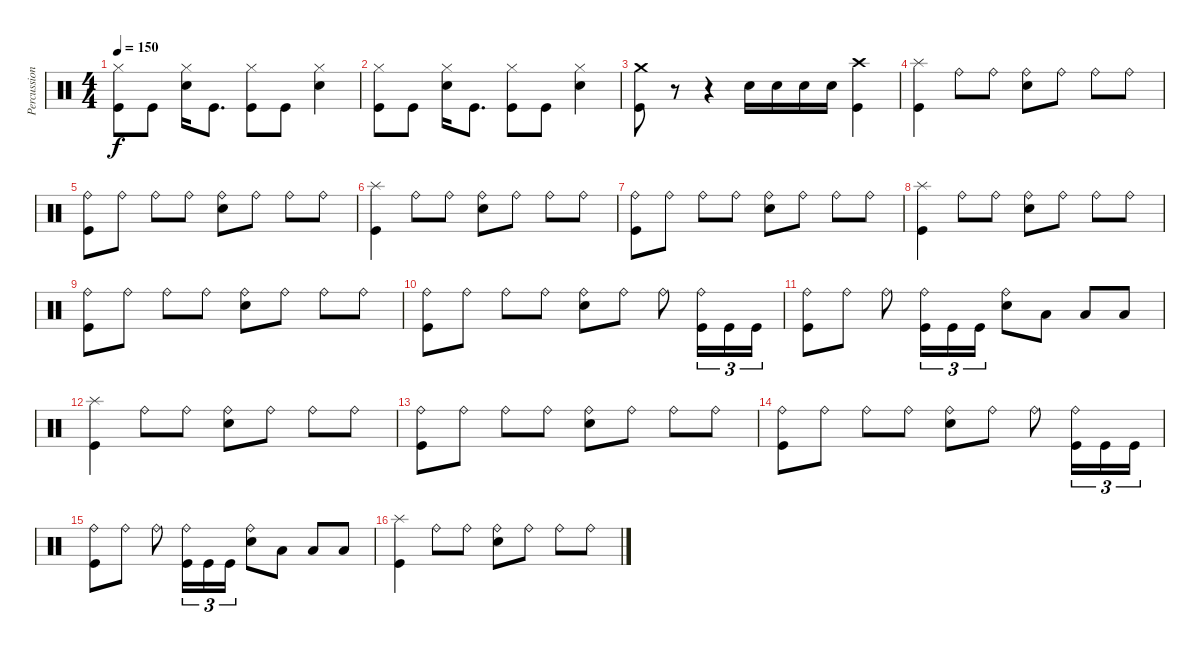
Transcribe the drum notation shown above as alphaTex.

\track ("Percussions" "Percussion") {instrument percussion}
\staff {score}
\articulation defaults
\ts (4 4)
\tempo 150
\clef neutral
\ks c
("Kick (hit)" "Hi-Hat (closed)").8{dy f} "Kick (hit)".8 ("Electric Snare (hit)" "Hi-Hat (closed)").16 "Kick (hit)".8{d} ("Kick (hit)" "Hi-Hat (closed)").8 "Kick (hit)".8 ("Electric Snare (hit)" "Hi-Hat (closed)").4 |
("Kick (hit)" "Hi-Hat (closed)").8 "Kick (hit)".8 ("Electric Snare (hit)" "Hi-Hat (closed)").16 "Kick (hit)".8{d} ("Kick (hit)" "Hi-Hat (closed)").8 "Kick (hit)".8 ("Electric Snare (hit)" "Hi-Hat (closed)").4 |
("Kick (hit)" "Crash medium (hit)").8 r.8 r.4 "Electric Snare (hit)".16 "Electric Snare (hit)".16 "Electric Snare (hit)".16 "Electric Snare (hit)".16 ("Kick (hit)" "Crash high (hit)").4 |
("Kick (hit)" "Splash (hit)").4 "Ride (bell)".8 "Ride (bell)".8 ("Electric Snare (hit)" "Ride (bell)").8 "Ride (bell)".8 "Ride (bell)".8 "Ride (bell)".8 |
("Kick (hit)" "Ride (bell)").8 "Ride (bell)".8 "Ride (bell)".8 "Ride (bell)".8 ("Electric Snare (hit)" "Ride (bell)").8 "Ride (bell)".8 "Ride (bell)".8 "Ride (bell)".8 |
("Kick (hit)" "Splash (hit)").4 "Ride (bell)".8 "Ride (bell)".8 ("Electric Snare (hit)" "Ride (bell)").8 "Ride (bell)".8 "Ride (bell)".8 "Ride (bell)".8 |
("Kick (hit)" "Ride (bell)").8 "Ride (bell)".8 "Ride (bell)".8 "Ride (bell)".8 ("Electric Snare (hit)" "Ride (bell)").8 "Ride (bell)".8 "Ride (bell)".8 "Ride (bell)".8 |
("Kick (hit)" "Splash (hit)").4 "Ride (bell)".8 "Ride (bell)".8 ("Electric Snare (hit)" "Ride (bell)").8 "Ride (bell)".8 "Ride (bell)".8 "Ride (bell)".8 |
("Kick (hit)" "Ride (bell)").8 "Ride (bell)".8 "Ride (bell)".8 "Ride (bell)".8 ("Electric Snare (hit)" "Ride (bell)").8 "Ride (bell)".8 "Ride (bell)".8 "Ride (bell)".8 |
("Kick (hit)" "Ride (bell)").8 "Ride (bell)".8 "Ride (bell)".8 "Ride (bell)".8 ("Electric Snare (hit)" "Ride (bell)").8 "Ride (bell)".8 "Ride (bell)".8 ("Kick (hit)" "Ride (bell)").16{tu (3 2)} "Kick (hit)".16{tu (3 2)} "Kick (hit)".16{tu (3 2)} |
("Kick (hit)" "Ride (bell)").8 "Ride (bell)".8 "Ride (bell)".8 ("Kick (hit)" "Ride (bell)").16{tu (3 2)} "Kick (hit)".16{tu (3 2)} "Kick (hit)".16{tu (3 2)} ("Electric Snare (hit)" "Ride (bell)").8 "Low Floor Tom (hit)".8 "Low Floor Tom (hit)".8 "Low Floor Tom (hit)".8 |
("Kick (hit)" "Splash (hit)").4 "Ride (bell)".8 "Ride (bell)".8 ("Electric Snare (hit)" "Ride (bell)").8 "Ride (bell)".8 "Ride (bell)".8 "Ride (bell)".8 |
("Kick (hit)" "Ride (bell)").8 "Ride (bell)".8 "Ride (bell)".8 "Ride (bell)".8 ("Electric Snare (hit)" "Ride (bell)").8 "Ride (bell)".8 "Ride (bell)".8 "Ride (bell)".8 |
("Kick (hit)" "Ride (bell)").8 "Ride (bell)".8 "Ride (bell)".8 "Ride (bell)".8 ("Electric Snare (hit)" "Ride (bell)").8 "Ride (bell)".8 "Ride (bell)".8 ("Kick (hit)" "Ride (bell)").16{tu (3 2)} "Kick (hit)".16{tu (3 2)} "Kick (hit)".16{tu (3 2)} |
("Kick (hit)" "Ride (bell)").8 "Ride (bell)".8 "Ride (bell)".8 ("Kick (hit)" "Ride (bell)").16{tu (3 2)} "Kick (hit)".16{tu (3 2)} "Kick (hit)".16{tu (3 2)} ("Electric Snare (hit)" "Ride (bell)").8 "Low Floor Tom (hit)".8 "Low Floor Tom (hit)".8 "Low Floor Tom (hit)".8 |
("Kick (hit)" "Splash (hit)").4 "Ride (bell)".8 "Ride (bell)".8 ("Electric Snare (hit)" "Ride (bell)").8 "Ride (bell)".8 "Ride (bell)".8 "Ride (bell)".8
